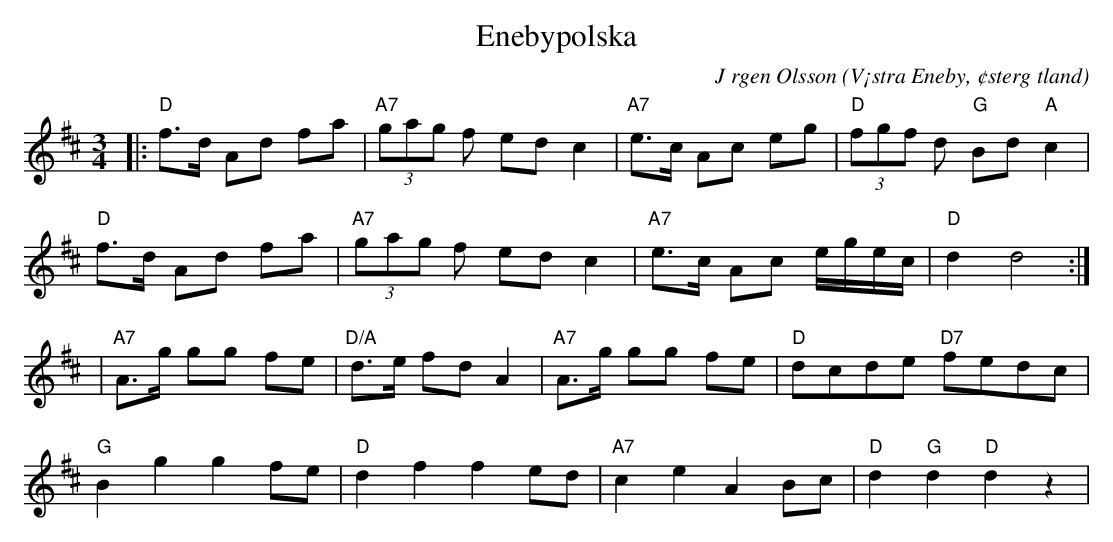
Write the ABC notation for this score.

X:1
T:Enebypolska
C:J rgen Olsson
O:V¡stra Eneby, ¢sterg tland
M:3/4
L:1/8
K:D
|: "D"f>d Ad fa | "A7"(3gag f ed c2 | "A7"e>c Ac eg | "D"(3fgf d "G"Bd "A"c2 |
   "D"f>d Ad fa | "A7"(3gag f ed c2 | "A7"e>c Ac e/g/e/c/ | "D"d2 d4:|
| "A7"A>g gg fe | "D/A"d>e fd A2 | "A7"A>g gg fe | "D"dcde "D7"fedc |
   "G"B2g2g2fe | "D"d2f2f2ed | "A7"c2e2A2Bc | "D"d2"G"d2"D"d2z2|
